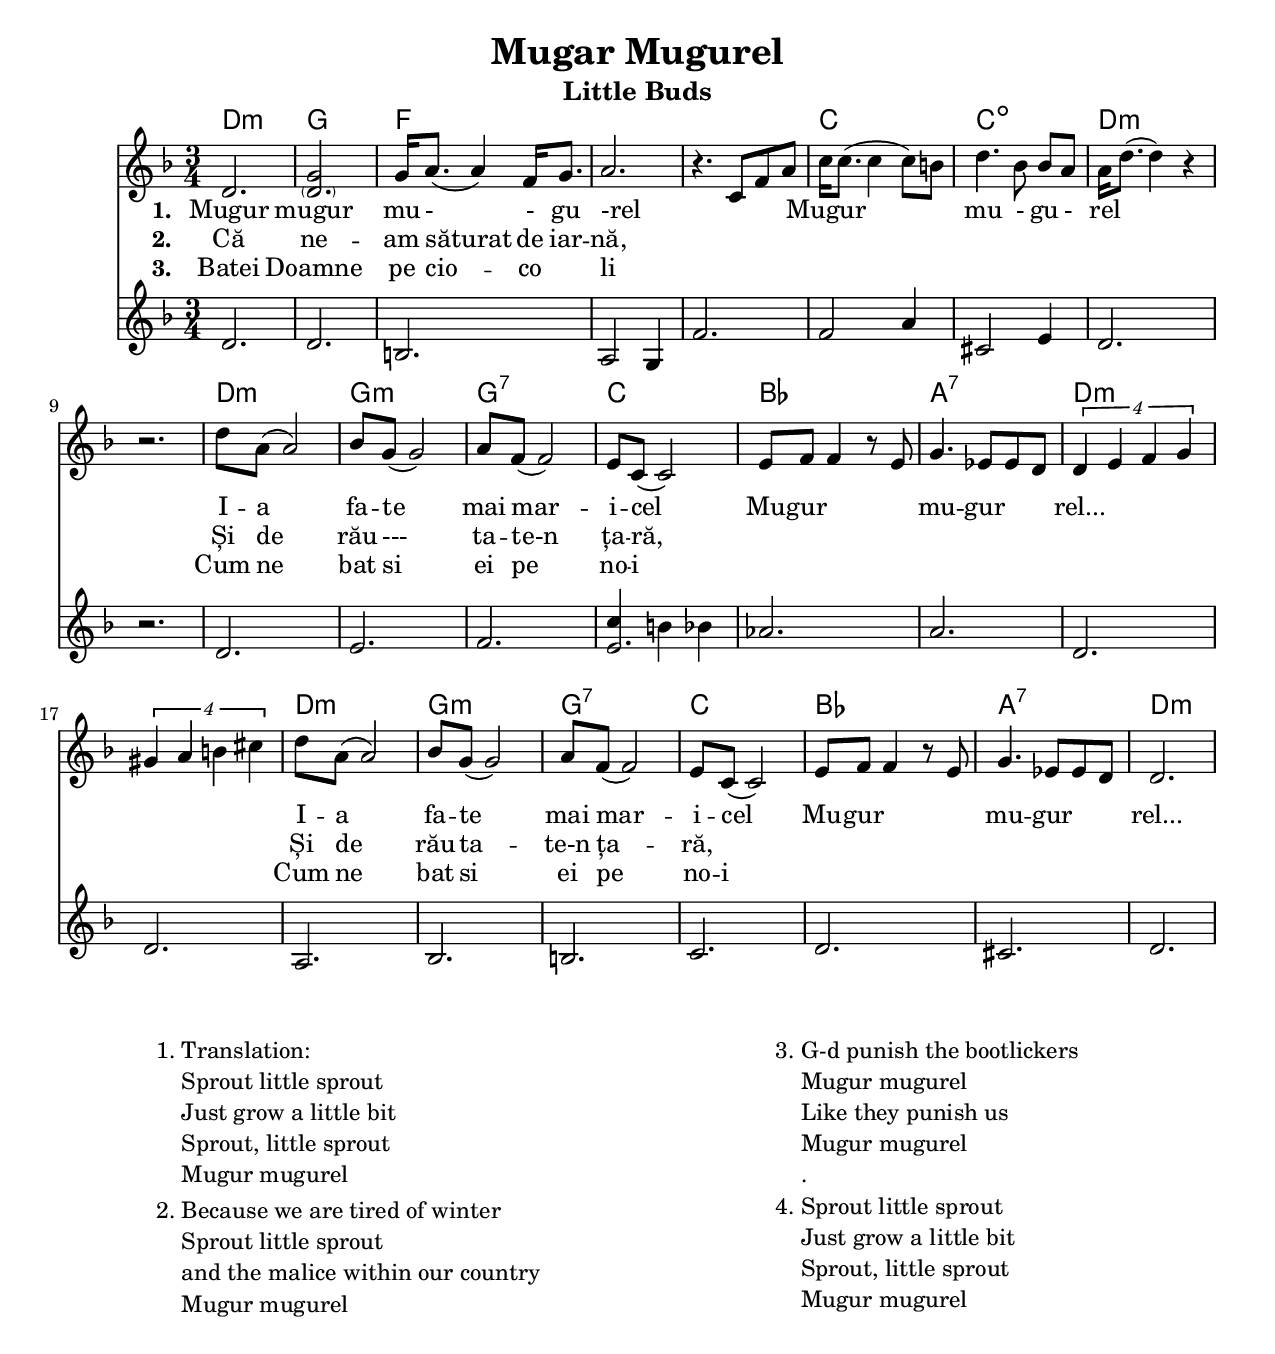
\version "2.18.0"
\include "english.ly"
\paper{
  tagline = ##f
  print-all-headers = ##t
  #(set-paper-size "letter")
}
date = #(strftime "%d-%m-%Y" (localtime (current-time)))

%\markup{ \italic{ " Updated " \date  }  }

%\markup{ Got something to say? }

global = {
  \clef treble
  \key d \minor
  \time 3/4
  \set Score.markFormatter = #format-mark-box-alphabet
}

%#################################### Melody ########################
melody = \relative c' {
  \global
  %\partial 16*3 a16 d f   %lead in notes

  d2.
  <<\parenthesize d2. g2>>
  g16 a8.(a4) f16 [g8.]|
  a2.

  r4. c,8 f a|
  c16 c8.(c4 c8) [b]|
  d4. bf8 bf [a]
  a16 d8.(d4) r|
  r2.
  %b
  d8 a(a2)
  bf8 g(g2)
  a8 f(f2)
  e8 c(c2)

  e8 f f4 r8 e
  g4. ef8 ef d|
  \tuplet 4/3 {d4 e f g}
  \tuplet 4/3 {gs4 a b cs}

  d8 a(a2)
  bf8 g(g2)
  a8 f(f2)
  e8 c(c2)

  e8 f f4 r8 e|
  g4. ef8 ef d
  d2.  % measure 24
  %r2.

}
%################################# Lyrics #####################
\addlyrics{
  \set stanza = #"1. "
  Mugur mugur mu - - gu -rel
  _ _ _  Mugur \skip2 \skip2  mu -  gu -  rel
  \skip1
  I -- a fa -- te mai mar -- i -- cel
  Mu -- gur \skip2 \skip2  mu -- gur \skip2 \skip2  rel...
  \repeat unfold 7{\skip 2}
  I -- a fa -- te mai mar -- i -- cel
  Mu -- gur \skip2 \skip2  mu -- gur \skip2 \skip2  rel...
}

\addlyrics{
  \set stanza = #"2. "
Că ne -- am săturat de iar -- nă,
\repeat unfold 12{\skip 2}
Și de rău --- ta -- te-n ța -- ră,
\repeat unfold 16{\skip 2}
Și de rău -- ta -- te-n ța -- ră,
}

\addlyrics{
  \set stanza = #"3. "
  Batei Doamne pe cio -- co  \skip 2 li
  \repeat unfold 12{\skip 2}
  Cum ne bat si ei pe no -- i
  \repeat unfold 16{\skip 2}
  Cum ne bat si ei pe no -- i

}

bass = \relative c'{
  \global
  %\clef bass
  d2.
  d2.
  b2.
  a2 g4
  f'2.
  f2 a4
  cs,2 e4
  d2.
  r2.

  d2.
  e2.
  f2.
  <<
    {e2. } %e2 r %   more stuff here
    {c'4 b bf}
  >>
  af2.
  a2.
  d,2.
  d2.
  a2.
  bf2.
  b2.
  c2.
  d2.
  cs2.
  d2.

}



%################################# Chords #######################
harmonies = \chordmode {
  d4*3:m
  g4*3
  f2.*3
  c2.
  c4*3:dim
  %cs2.:7
  d2.:m
  s2.
  %b Ia Fate etc
  d2.:m
  g2.:m
  g2.:7
  c2.
  bf2.
  a2.:7
  d2.*2:m
  d2.:m
  g2.:m
  g2.:7
  c2.
  bf2.
  a2.:7
  d2.:m

}

\score {
  <<
    \new ChordNames {
      \set chordChanges = ##f
      \harmonies
    }
    \new Staff  \melody
    \new Staff  \bass
  >>
  \header{
    title= "Mugar Mugurel"
    subtitle="Little Buds"
    composer= ""
    instrument =""
    arranger= ""
  }
  \layout{indent = 1.0\cm}
  \midi {
    \tempo 4 = 120
    % alignAboveContext = "staff" }

    % \midi { }
  }
}

% more verses:
\markup{}
\markup {
  \fill-line {
    \hspace #0.1 % distance from left margin
    \column {
      \line {
        "1."
        \column {
          "Translation:"
          "Sprout little sprout"
          "Just grow a little bit"
          "Sprout, little sprout"
          "Mugur mugurel"
        }
      }
      \hspace #0.2 % vertical distance between verses
      \line {
        "2."
        \column {
          "Because we are tired of winter"
          "Sprout little sprout"
          "and the malice within our country"
          "Mugur mugurel"
        }
      }

    }
    \hspace #0.1  % horiz. distance between columns
    \column {
      \line {
        "3."
        \column {
          "G-d punish the bootlickers"
          "Mugur mugurel"
          "Like they punish us"
          "Mugur mugurel".
        }
      }
      \hspace #0.2 % distance between verses
      \line {
        "4."
        \column {
          "Sprout little sprout"
          "Just grow a little bit"
          "Sprout, little sprout"
          "Mugur mugurel"
        }
      }

    }
    \hspace #0.1 % distance to right margin
  }
}


%{
http://lyricstranslate.com/en/mugur-mugurel-sprout-you-little-sprout.html
Mugur, mugur, mugurel,
Mugur, mugurel,
Ia fă-te mai măricel,
Mugur, mugurel,
Ia fă-te mai măricel,
Mugur, mugurel.

Că ne-am săturat de iarnă,
Mugur, mugurel,
Și de răutate-n țară,
Mugur, mugurel,
Și de răutate-n țară,
Mugur, mugurel.

Bate-i, Doamne, pe ciocoi,
Mugur, mugurel,
Cum ne bat și ei pe noi,
Mugur, mugurel,
Cum ne bat și ei pe noi,
Mugur, mugurel.

Mugur, mugur, mugurel,
Mugur, mugurel,
Ia fă-te mai măricel,
Mugur, mugurel,
Ia fă-te mai măricel,
Mugur, mugurel.

%}